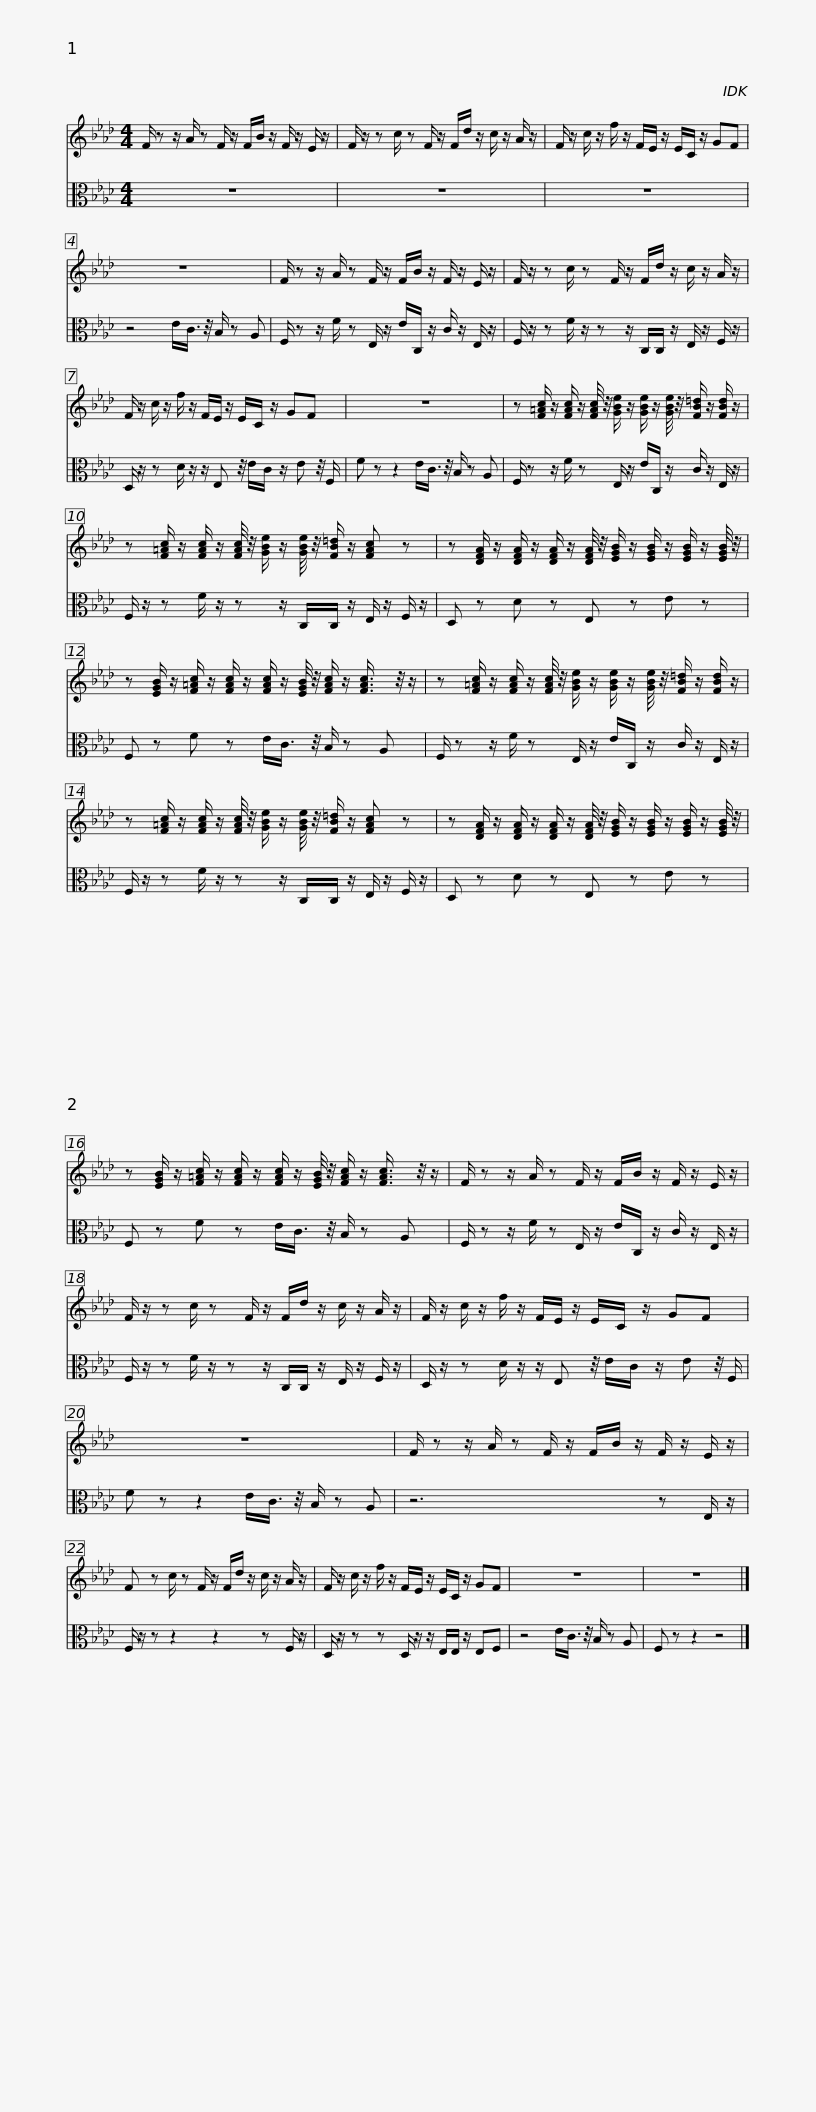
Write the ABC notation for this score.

X:1
%%score 1 2
L:1/8
M:4/4
I:linebreak $
K:Ab
V:1 treble
V:2 alto
V:1
 F/ z z/ A/ z F/ z/ F/B/ z/ F/ z/ E/ z/ | F/ z/ z c/ z F/ z/ F/d/ z/ c/ z/ A/ z/ |$ F/ z/ c/ z/ f/ z/ F/E/ z/ E/C/ z/ GF | z8 | F/ z z/ A/ z F/ z/ F/B/ z/ F/ z/ E/ z/ |$ %5
 F/ z/ z c/ z F/ z/ F/d/ z/ c/ z/ A/ z/ | F/ z/ c/ z/ f/ z/ F/E/ z/ E/C/ z/ GF |$ z8 | z [F=Ac]/ z/ [FAc]/ z/ [FAc]/4 z/4 [GBe]/ z/ [GBe]/ z/ [GBe]/4 z/4 [FB=d]/ z/ [FBd]/ z/ |$ z [F=Ac]/ z/ [FAc]/ z/ [FAc]/4 z/4 [GBe]/ z/ [GBe]/4 z/4 [FB=d]/ z/ [FAc] z | %10
 z [DFA]/ z/ [DFA]/ z/ [DFA]/ z/ [DFA]/4 z/4 [EGB]/ z/ [EGB]/ z/ [EGB]/ z/ [EGB]/4 z/4 |$ z [EGB]/ z/ [F=Ac]/ z/ [FAc]/ z/ [FAc]/ z/ [EGB]/4 z/4 [FAc]/ z/ [FAc]3/4 z/4 z/ | z [F=Ac]/ z/ [FAc]/ z/ [FAc]/4 z/4 [GBe]/ z/ [GBe]/ z/ [GBe]/4 z/4 [FB=d]/ z/ [FBd]/ z/ |$ z [F=Ac]/ z/ [FAc]/ z/ [FAc]/4 z/4 [GBe]/ z/ [GBe]/4 z/4 [FB=d]/ z/ [FAc] z | z [DFA]/ z/ [DFA]/ z/ [DFA]/ z/ [DFA]/4 z/4 [EGB]/ z/ [EGB]/ z/ [EGB]/ z/ [EGB]/4 z/4 |$ %15
 z [EGB]/ z/ [F=Ac]/ z/ [FAc]/ z/ [FAc]/ z/ [EGB]/4 z/4 [FAc]/ z/ [FAc]3/4 z/4 z/ | F/ z z/ A/ z F/ z/ F/B/ z/ F/ z/ E/ z/ |$ F/ z/ z c/ z F/ z/ F/d/ z/ c/ z/ A/ z/ | F/ z/ c/ z/ f/ z/ F/E/ z/ E/C/ z/ GF |$ z8 | %20
 F/ z z/ A/ z F/ z/ F/B/ z/ F/ z/ E/ z/ | F z c/ z F/ z/ F/d/ z/ c/ z/ A/ z/ |$ F/ z/ c/ z/ f/ z/ F/E/ z/ E/C/ z/ GF | z8 | z8 |] %25
V:2
 z8 | z8 |$ z8 | z4 E/C3/4 z/4 B,/ z A, | F,/ z z/ F/ z E,/ z/ E/C,/ z/ C/ z/ E,/ z/ |$ %5
 F,/ z/ z F/ z/ z z/ C,/C,/ z/ E,/ z/ F,/ z/ | D,/ z/ z D/ z/ z/ E, z/4 E/C/ z/ E z/4 F,/ |$ F z z2 E/C3/4 z/4 B,/ z A, | F,/ z z/ F/ z E,/ z/ E/C,/ z/ C/ z/ E,/ z/ |$ F,/ z/ z F/ z/ z z/ C,/C,/ z/ E,/ z/ F,/ z/ | %10
 D, z D z E, z E z |$ F, z F z E/C3/4 z/4 B,/ z A, | F,/ z z/ F/ z E,/ z/ E/C,/ z/ C/ z/ E,/ z/ |$ F,/ z/ z F/ z/ z z/ C,/C,/ z/ E,/ z/ F,/ z/ | D, z D z E, z E z |$ %15
 F, z F z E/C3/4 z/4 B,/ z A, | F,/ z z/ F/ z E,/ z/ E/C,/ z/ C/ z/ E,/ z/ |$ F,/ z/ z F/ z/ z z/ C,/C,/ z/ E,/ z/ F,/ z/ | D,/ z/ z D/ z/ z/ E, z/4 E/C/ z/ E z/4 F,/ |$ F z z2 E/C3/4 z/4 B,/ z A, | %20
 z6 z E,/ z/ | F,/ z/ z z2 z2 z F,/ z/ |$ D,/ z/ z z D,/ z/ z/ E,/E,/ z/ E,F, | z4 E/C3/4 z/4 B,/ z A, | F, z z2 z4 |] %25
